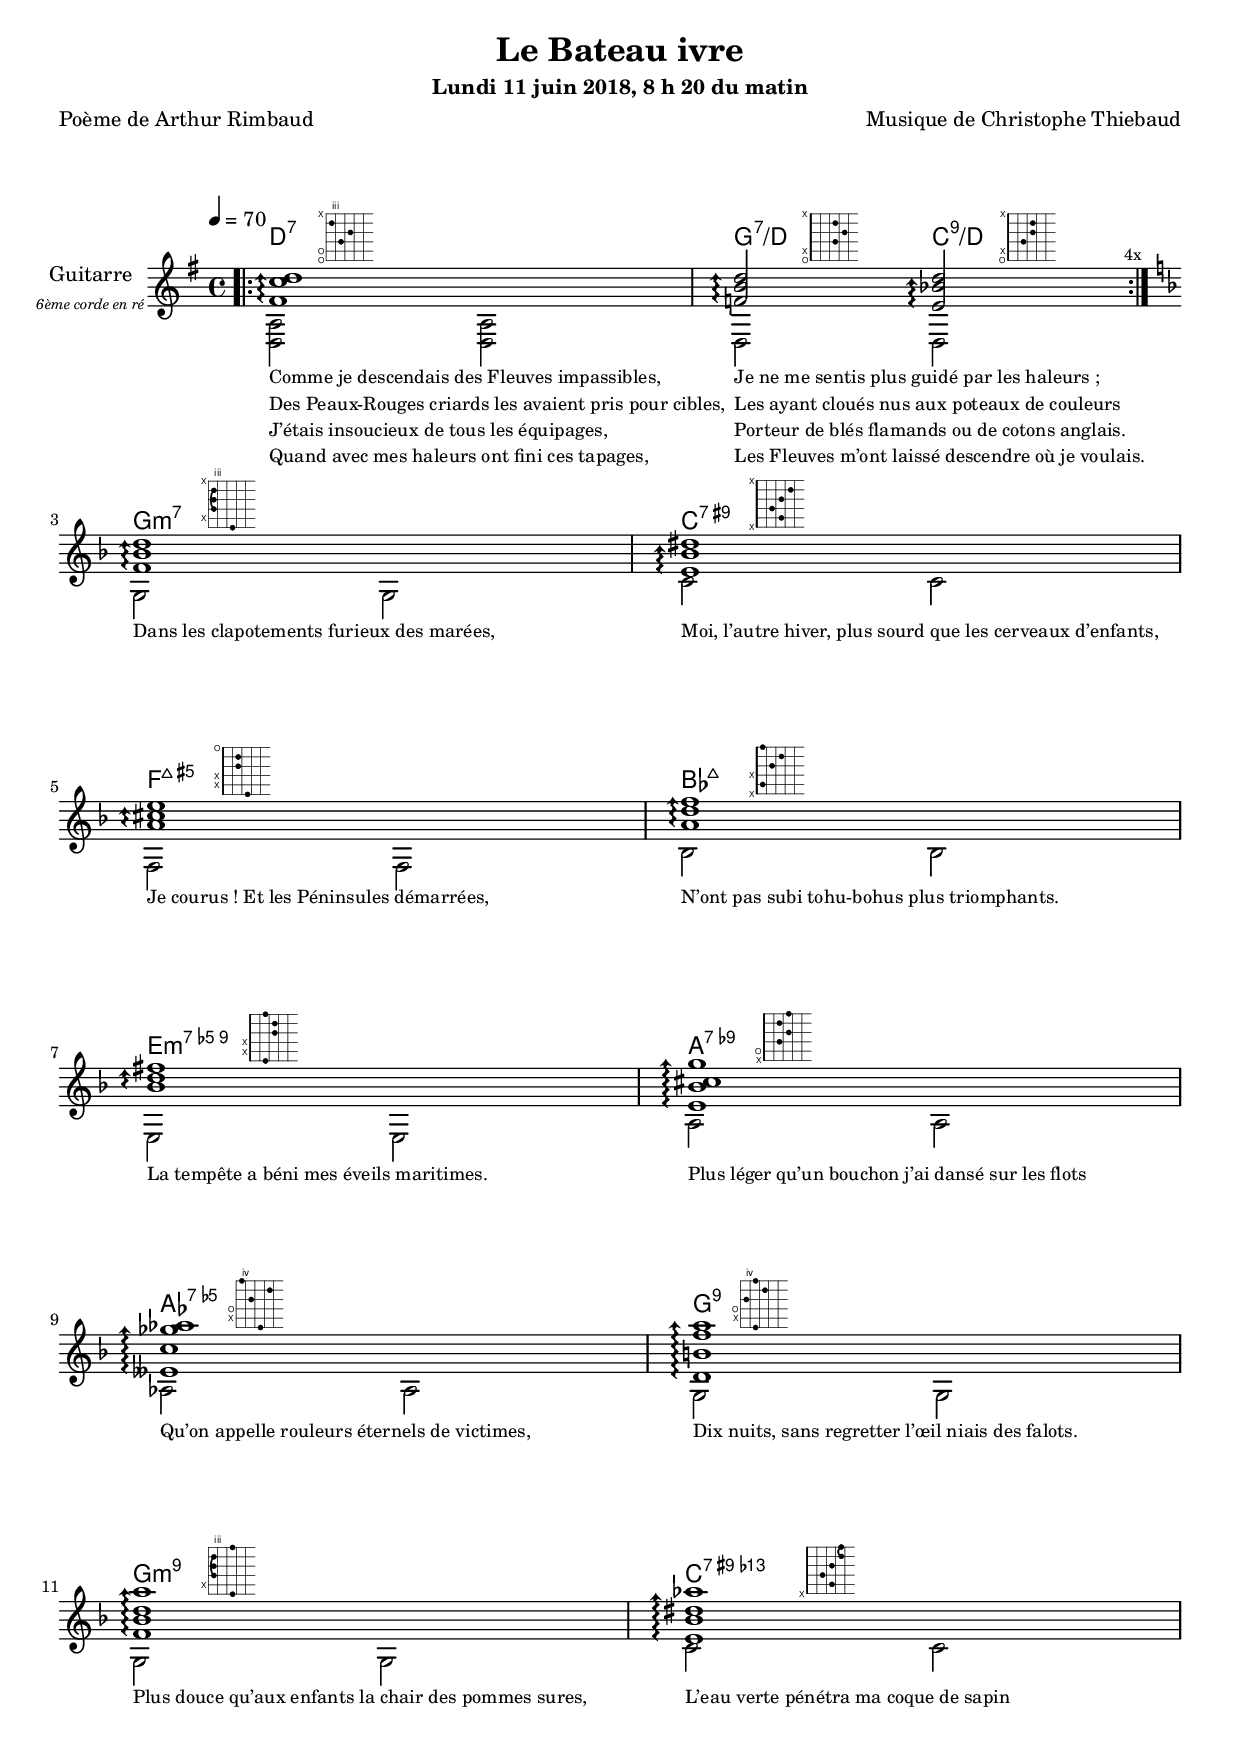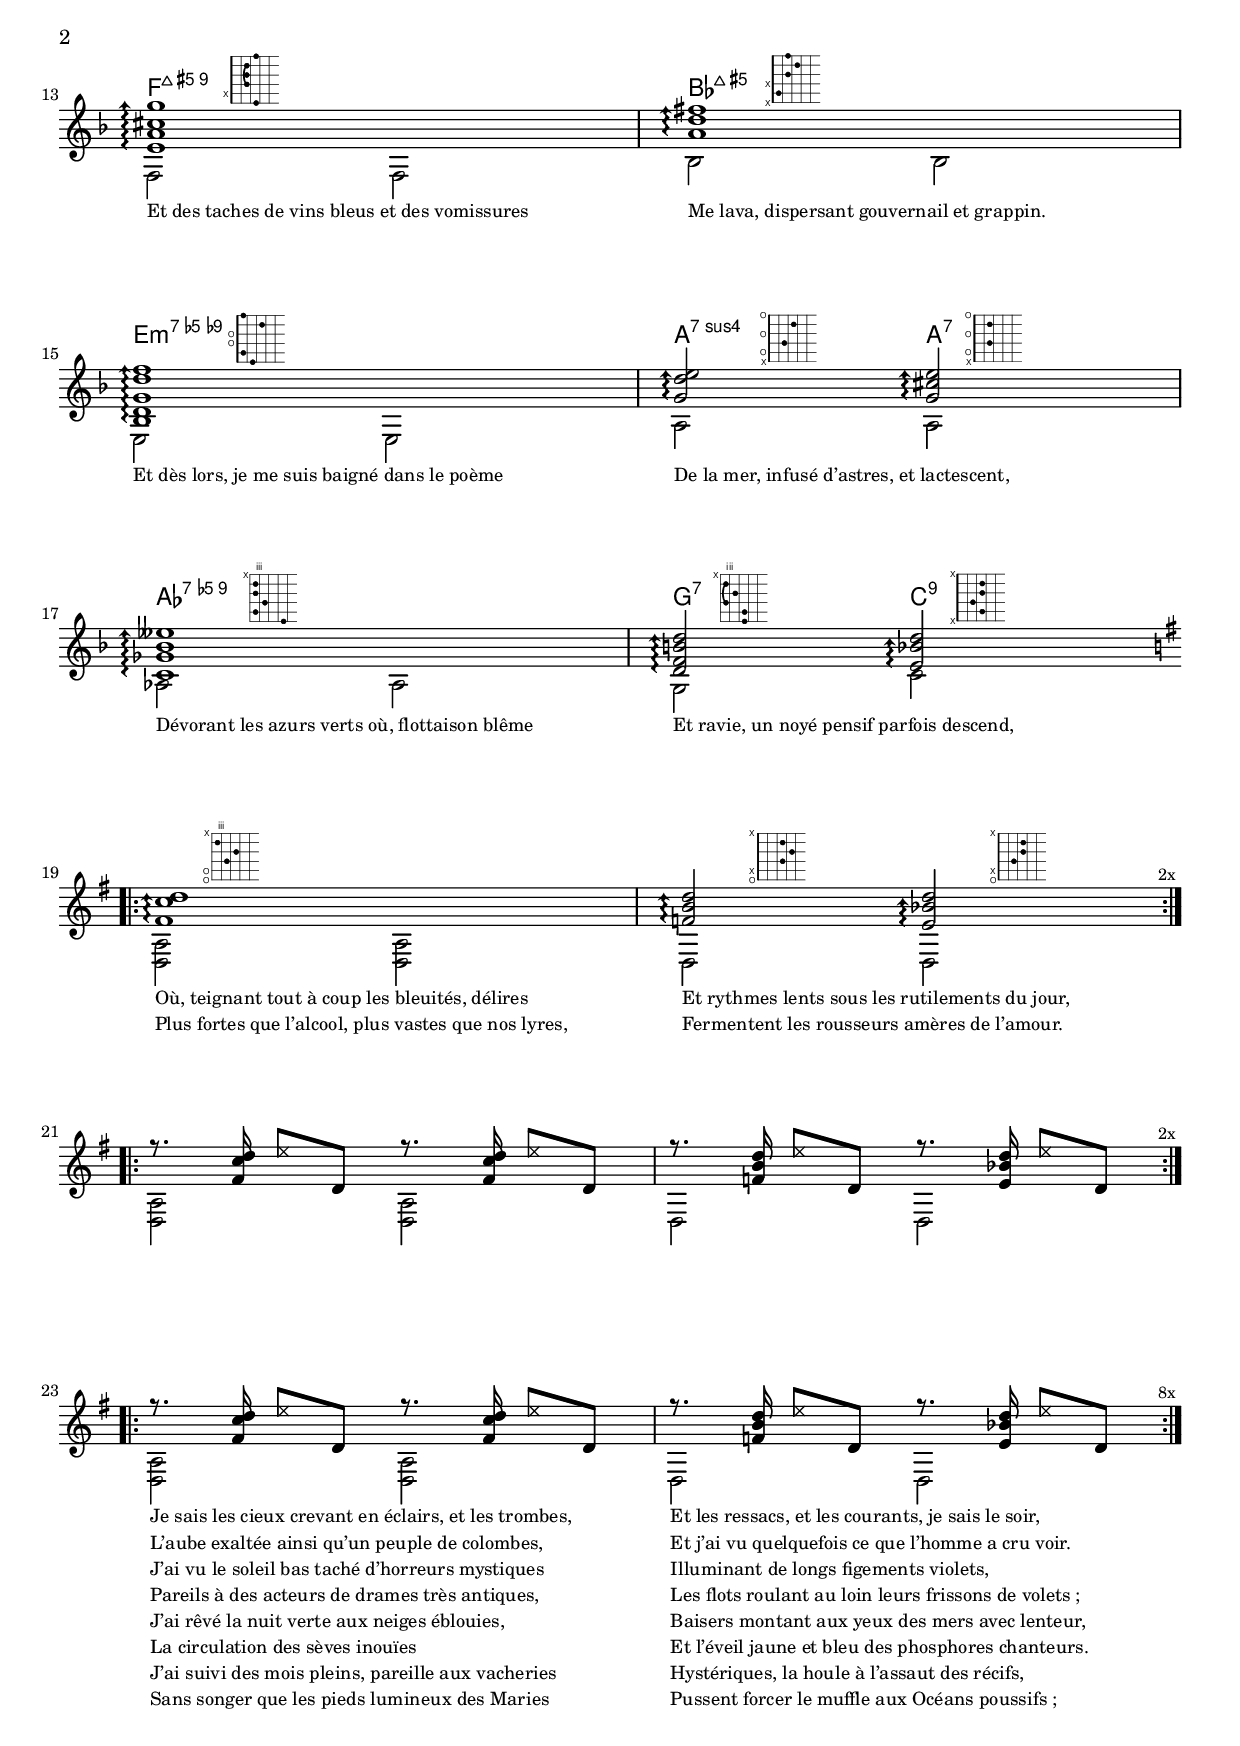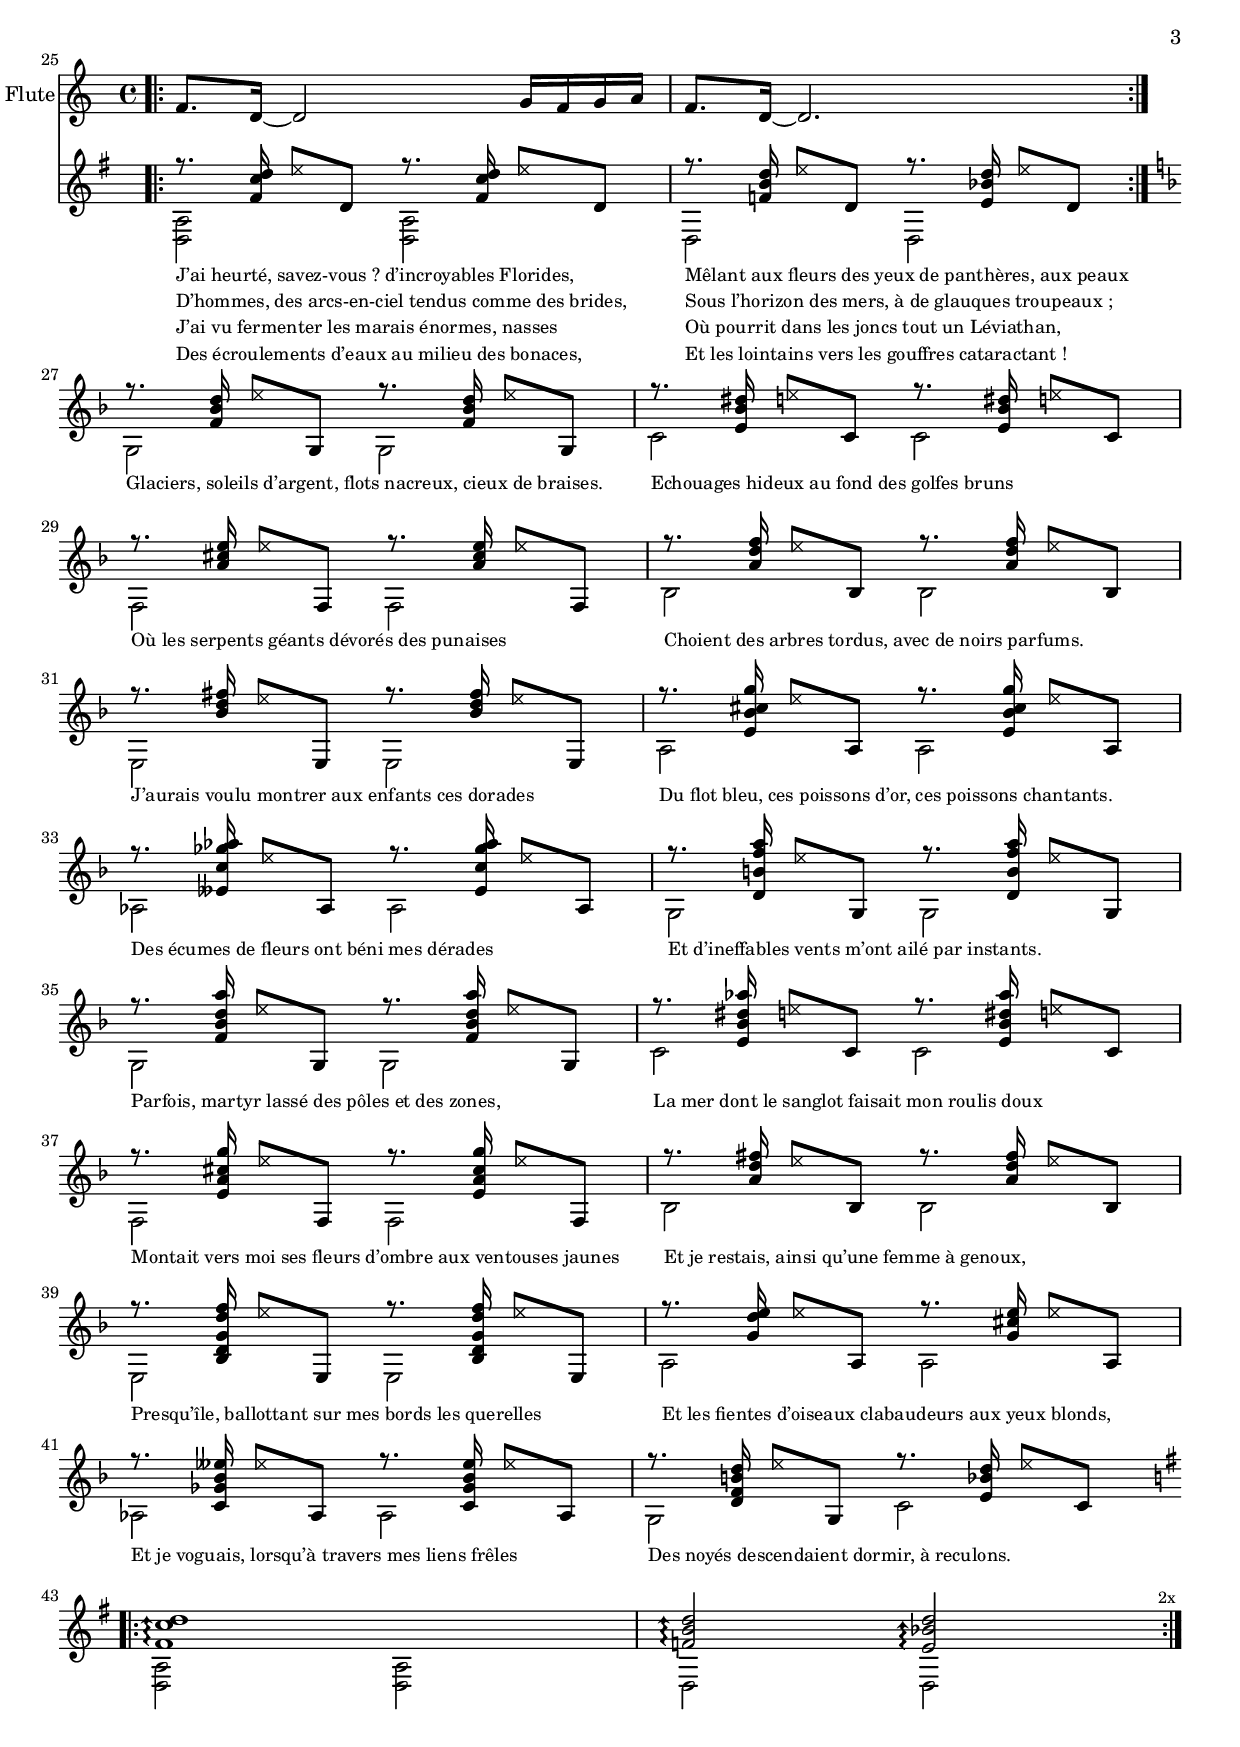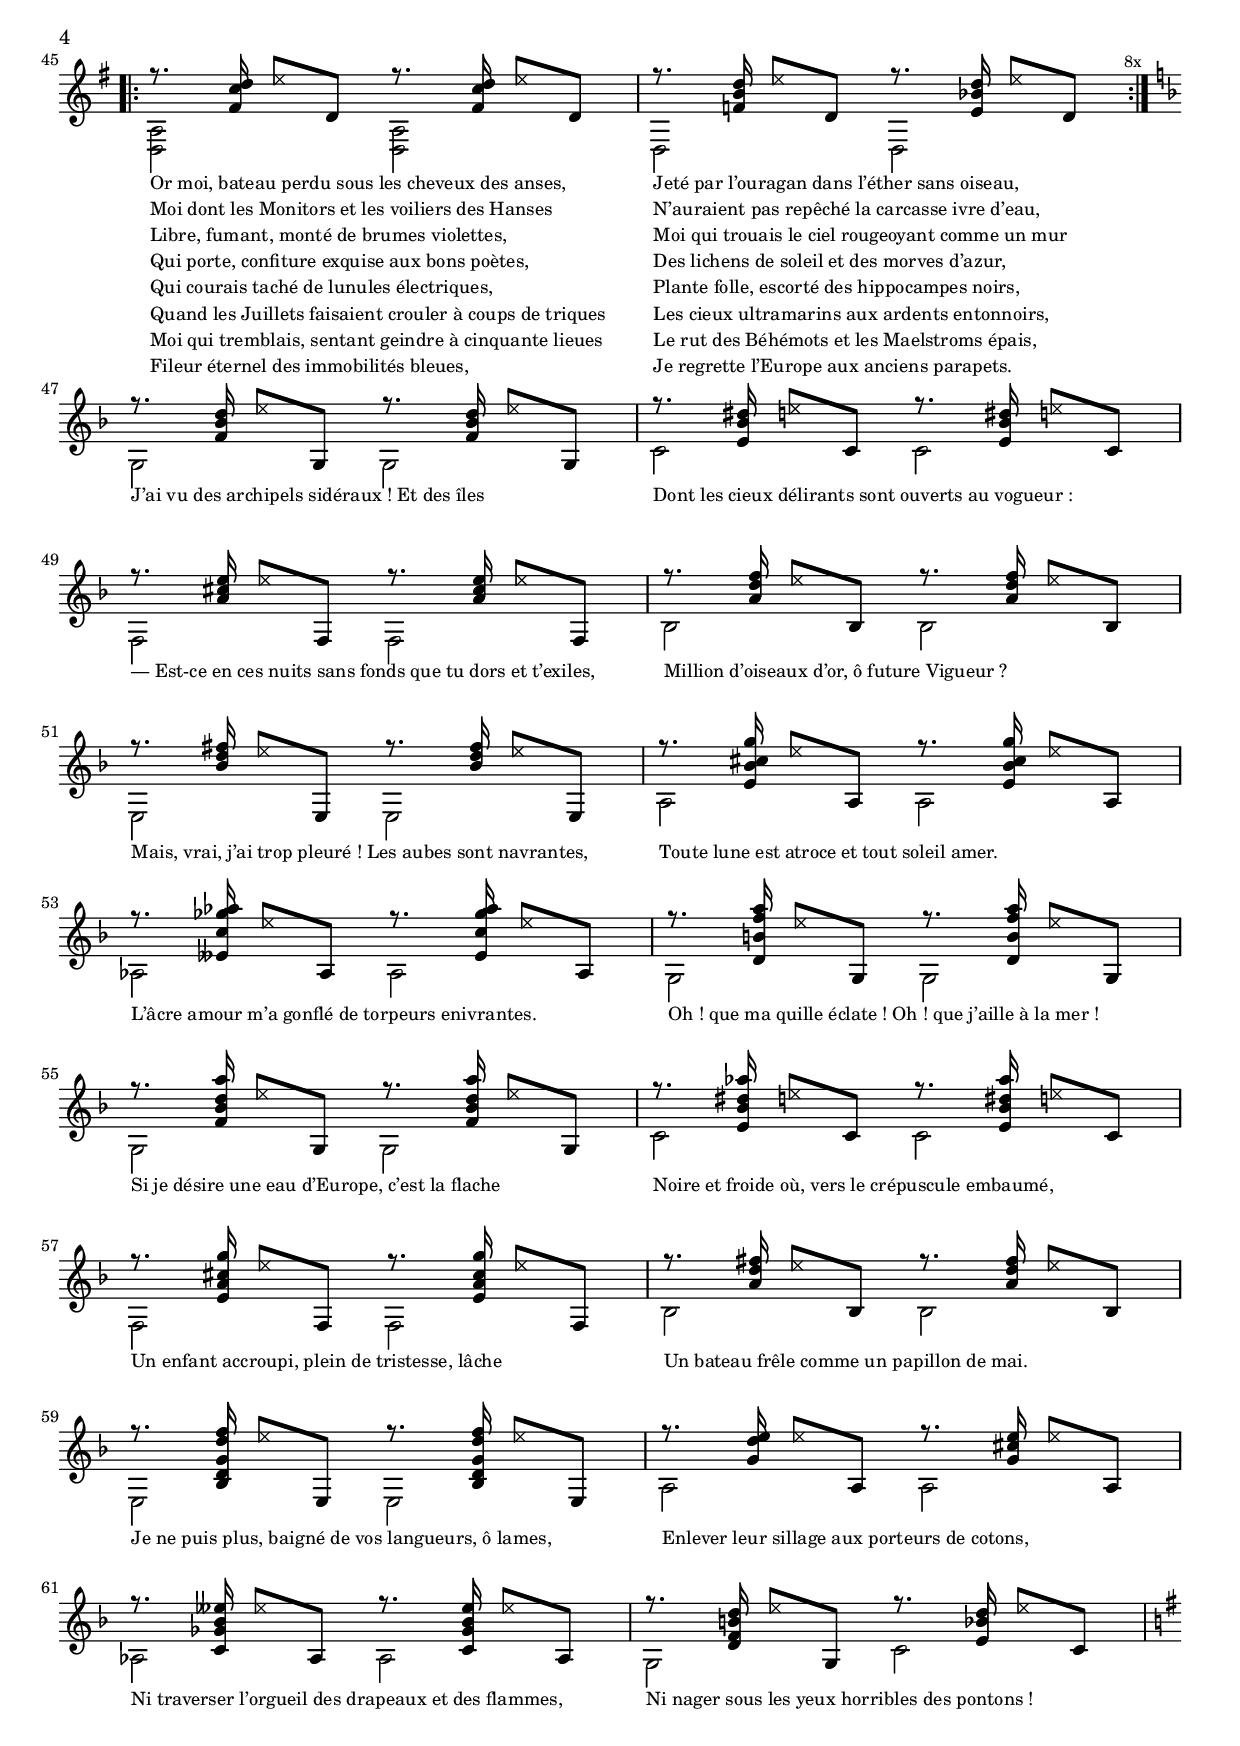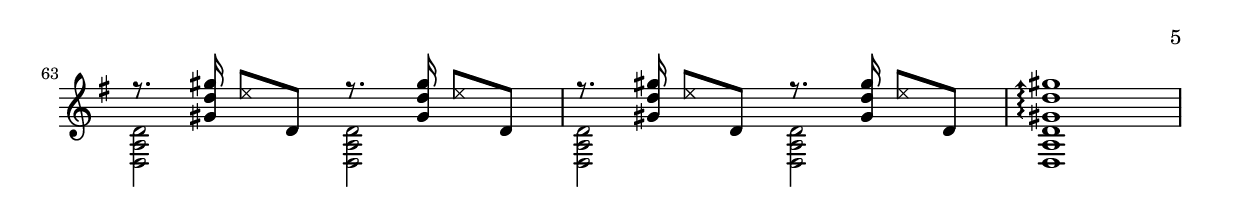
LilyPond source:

\version "2.22"

#(set-global-staff-size 18)

%{
\paper {
  page-count = #3
}
%}

textOne = \lyricmode {
  "Comme je descendais des Fleuves impassibles, " " "
  "Je ne me sentis plus guidé par les haleurs ; " " "
} textOneAndAHalf = \lyricmode {
  "Des Peaux-Rouges criards les avaient pris pour cibles, " " "
  "Les ayant cloués nus aux poteaux de couleurs " " "
} textTwo = \lyricmode {
  "J’étais insoucieux de tous les équipages, " " "
  "Porteur de blés flamands ou de cotons anglais. " " "
} textTwoAndAHalf = \lyricmode {
  "Quand avec mes haleurs ont fini ces tapages, " " "
  "Les Fleuves m’ont laissé descendre où je voulais. " " "
}

textThreeFourFiveSix = \lyricmode {
  "Dans les clapotements furieux des marées," " "
  "Moi, l’autre hiver, plus sourd que les cerveaux d’enfants," " "
  "Je courus ! Et les Péninsules démarrées," " "
  "N’ont pas subi tohu-bohus plus triomphants." " "

  "La tempête a béni mes éveils maritimes." " "
  "Plus léger qu’un bouchon j’ai dansé sur les flots" " "
  "Qu’on appelle rouleurs éternels de victimes," " "
  "Dix nuits, sans regretter l’œil niais des falots." " "

  "Plus douce qu’aux enfants la chair des pommes sures," " "
  "L’eau verte pénétra ma coque de sapin" " "
  "Et des taches de vins bleus et des vomissures" " "
  "Me lava, dispersant gouvernail et grappin." " "

  "Et dès lors, je me suis baigné dans le poème" " "
  "De la mer, infusé d’astres, et lactescent," " "
  "Dévorant les azurs verts où, flottaison blême" " "
  "Et ravie, un noyé pensif parfois descend," " "
}

textSeven=  \lyricmode {
  "Où, teignant tout à coup les bleuités, délires" " "
  "Et rythmes lents sous les rutilements du jour," " "
} textSevenAndAHalf =  \lyricmode {
  "Plus fortes que l’alcool, plus vastes que nos lyres," " "
  "Fermentent les rousseurs amères de l’amour." " "
}

textSilent =  \lyricmode {
  % https://www.compart.com/fr/unicode/U+00A0
  " " " " 
  " " " " 
}

textHeight =  \lyricmode {
  "Je sais les cieux crevant en éclairs, et les trombes," " "
  "Et les ressacs, et les courants, je sais le soir," " "
} textHeightndAHalf = \lyricmode {
  "L’aube exaltée ainsi qu’un peuple de colombes," " "
  "Et j’ai vu quelquefois ce que l’homme a cru voir." " "
} textNine = \lyricmode {
  "J’ai vu le soleil bas taché d’horreurs mystiques" " "
  "Illuminant de longs figements violets," " "
} textNineAndAHalf = \lyricmode {
  "Pareils à des acteurs de drames très antiques," " "
  "Les flots roulant au loin leurs frissons de volets ;" " "
} textTen = \lyricmode {
  "J’ai rêvé la nuit verte aux neiges éblouies," " "
  "Baisers montant aux yeux des mers avec lenteur," " "
} textTenAndAHalf = \lyricmode {
  "La circulation des sèves inouïes" " "
  "Et l’éveil jaune et bleu des phosphores chanteurs." " "
} textEleven = \lyricmode {
  "J’ai suivi des mois pleins, pareille aux vacheries" " "
  "Hystériques, la houle à l’assaut des récifs," " "
} textElevenAndAHalf = \lyricmode {
  "Sans songer que les pieds lumineux des Maries" " "
  "Pussent forcer le muffle aux Océans poussifs ;" " "
} textTwelve = \lyricmode {
  "J’ai heurté, savez-vous ? d’incroyables Florides," " "
  "Mêlant aux fleurs des yeux de panthères, aux peaux" " "
} textTwelveAndAHalf = \lyricmode {
  "D’hommes, des arcs-en-ciel tendus comme des brides," " "
  "Sous l’horizon des mers, à de glauques troupeaux ;" " "
} textThirteen = \lyricmode {
  "J’ai vu fermenter les marais énormes, nasses" " "
  "Où pourrit dans les joncs tout un Léviathan," " "
} textThirteenAndAHalf = \lyricmode {
  "Des écroulements d’eaux au milieu des bonaces," " "
  "Et les lointains vers les gouffres cataractant !" " "
}

textFourteenFifteenSixteenSeventeen = \lyricmode {
  "Glaciers, soleils d’argent, flots nacreux, cieux de braises." " "
  "Echouages hideux au fond des golfes bruns" " "
  "Où les serpents géants dévorés des punaises" " "
  "Choient des arbres tordus, avec de noirs parfums." " "

  "J’aurais voulu montrer aux enfants ces dorades" " "
  "Du flot bleu, ces poissons d’or, ces poissons chantants." " "
  "Des écumes de fleurs ont béni mes dérades" " "
  "Et d’ineffables vents m’ont ailé par instants." " "

  "Parfois, martyr lassé des pôles et des zones," " "
  "La mer dont le sanglot faisait mon roulis doux" " "
  "Montait vers moi ses fleurs d’ombre aux ventouses jaunes" " "
  "Et je restais, ainsi qu’une femme à genoux," " "

  "Presqu’île, ballottant sur mes bords les querelles" " "
  "Et les fientes d’oiseaux clabaudeurs aux yeux blonds," " "
  "Et je voguais, lorsqu’à travers mes liens frêles" " "
  "Des noyés descendaient dormir, à reculons." " "
}

textEighteen = \lyricmode {
  "Or moi, bateau perdu sous les cheveux des anses," " "
  "Jeté par l’ouragan dans l’éther sans oiseau," " "
} textEighteenAndAHalf = \lyricmode {
  "Moi dont les Monitors et les voiliers des Hanses" " "
  "N’auraient pas repêché la carcasse ivre d’eau," " "
} textNineteen = \lyricmode {
  "Libre, fumant, monté de brumes violettes," " "
  "Moi qui trouais le ciel rougeoyant comme un mur" " "
} textNineteenAndAHalf = \lyricmode {
  "Qui porte, confiture exquise aux bons poètes," " "
  "Des lichens de soleil et des morves d’azur," " "
} textTwenty = \lyricmode {
  "Qui courais taché de lunules électriques," " "
  "Plante folle, escorté des hippocampes noirs," " "
} textTwentyAndAHalf = \lyricmode {
  "Quand les Juillets faisaient crouler à coups de triques" " "
  "Les cieux ultramarins aux ardents entonnoirs," " "
} textTwentyOne = \lyricmode {
  "Moi qui tremblais, sentant geindre à cinquante lieues" " "
  "Le rut des Béhémots et les Maelstroms épais," " "
} textTwentyOneAndAHalf = \lyricmode {
  "Fileur éternel des immobilités bleues," " "
  "Je regrette l’Europe aux anciens parapets." " "
}

textTwentyTwoTwentyThreeTwentyFourTwentyFive = \lyricmode {
  "J’ai vu des archipels sidéraux ! Et des îles" " "
  "Dont les cieux délirants sont ouverts au vogueur :" " "
  "— Est-ce en ces nuits sans fonds que tu dors et t’exiles," " "
  "Million d’oiseaux d’or, ô future Vigueur ?" " "

  "Mais, vrai, j’ai trop pleuré ! Les aubes sont navrantes," " "
  "Toute lune est atroce et tout soleil amer." " "
  "L’âcre amour m’a gonflé de torpeurs enivrantes." " "
  "Oh ! que ma quille éclate ! Oh ! que j’aille à la mer !" " "

  "Si je désire une eau d’Europe, c’est la flache" " "
  "Noire et froide où, vers le crépuscule embaumé," " "
  "Un enfant accroupi, plein de tristesse, lâche" " "
  "Un bateau frêle comme un papillon de mai." " "

  "Je ne puis plus, baigné de vos langueurs, ô lames," " "
  "Enlever leur sillage aux porteurs de cotons," " "
  "Ni traverser l’orgueil des drapeaux et des flammes," " "
  "Ni nager sous les yeux horribles des pontons !" " "
}

reSept                      = \markup \override #'(fret-diagram-details . ((orientation . landscape))) {\hspace #7 {\fret-diagram-terse "o;o;4;5;3;x;"}}
solSeptReBasse              = \markup \override #'(fret-diagram-details . ((orientation . landscape))) {\hspace #9 {\fret-diagram-terse "o;x;3;4;3;x;"}}
doNeufReBasse               = \markup \override #'(fret-diagram-details . ((orientation . landscape))) {\hspace #9 {\fret-diagram-terse "o;x;2;3;3;x;"}}

solMineurSept               = \markup \override #'(fret-diagram-details . ((orientation . landscape))) {\hspace #9 {\fret-diagram-terse "5;x;3-(;3;3-);x;"}}
doSeptNeufDieze             = \markup \override #'(fret-diagram-details . ((orientation . landscape))) {\hspace #9 {\fret-diagram-terse "x;3;2;3;4;x;"}}
faQuinteAugm                = \markup \override #'(fret-diagram-details . ((orientation . landscape))) {\hspace #9 {\fret-diagram-terse "3;x;x;2;2;o;"}}
siSeptMaj                   = \markup \override #'(fret-diagram-details . ((orientation . landscape))) {\hspace #9 {\fret-diagram-terse "x;1;x;2;3;1;"}}
miMinSeptQuinteDimNeufDieze = \markup \override #'(fret-diagram-details . ((orientation . landscape))) {\hspace #12 {\fret-diagram-terse "2;x;x;3;3;2;"}}
laSeptNeufBemol             = \markup \override #'(fret-diagram-details . ((orientation . landscape))) {\hspace #9 {\fret-diagram-terse "x;o;2;3;2;3;"}}
laBemolSeptQuinteDim        = \markup \override #'(fret-diagram-details . ((orientation . landscape))) {\hspace #9 {\fret-diagram-terse "6;x;o;5;7;4;"}}
solNeuf                     = \markup \override #'(fret-diagram-details . ((orientation . landscape))) {\hspace #6 {\fret-diagram-terse "5;x;o;4;6;5;"}}

solMinNeuf                  = \markup \override #'(fret-diagram-details . ((orientation . landscape))) {\hspace #9 {\fret-diagram-terse "5;x;3-(;3;3-);5;"}}
doSeptNeufDiezeQuinteAugm   = \markup \override #'(fret-diagram-details . ((orientation . landscape))) {\hspace #14 {\fret-diagram-terse "x;3;2;3;4-(;4-);"}}
faQuinteAugmBis             = \markup \override #'(fret-diagram-details . ((orientation . landscape))) {\hspace #10 {\fret-diagram-terse "3;x;2-(;2;2-);3;"}}
siSeptMajQuinteAugm         = \markup \override #'(fret-diagram-details . ((orientation . landscape))) {\hspace #10 {\fret-diagram-terse "x;1;x;2;3;2;"}}
miMinSeptQuinteDimNeufBemol = \markup \override #'(fret-diagram-details . ((orientation . landscape))) {\hspace #12 {\fret-diagram-terse "2;1;o;o;3;1;"}}
laSeptSusQuatre             = \markup \override #'(fret-diagram-details . ((orientation . landscape))) {\hspace #11 {\fret-diagram-terse "x;o;2;o;3;o;"}}
laSept                      = \markup \override #'(fret-diagram-details . ((orientation . landscape))) {\hspace #6 {\fret-diagram-terse "x;o;2;o;2;o;"}}
laBemolSeptQuinteDimNeuf    = \markup \override #'(fret-diagram-details . ((orientation . landscape))) {\hspace #11 {\fret-diagram-terse "6;3;4;3;3;x;"}}
solSept                     = \markup \override #'(fret-diagram-details . ((orientation . landscape))) {\hspace #6 {\fret-diagram-terse "5;5;3-(;4;3-);x;"}}
doNeuf                      = \markup \override #'(fret-diagram-details . ((orientation . landscape))) {\hspace #6 {\fret-diagram-terse "x;3;2;3;3;x;"}}

tabTablePath = 
    \markup
    \with-dimensions #'(0 . 0) #'(-4.3 . 2)
    \path #0.1 
          #'((moveto    0.05   0.00)
             (lineto    1.05   1.00)
             (moveto    1.05   0.00)
             (lineto    0.05   1.00))
          
tabTable = \once \override NoteHead.stencil = 
    #(lambda (grob) (grob-interpret-markup grob tabTablePath))

couplet = {
  \arpeggioArrowUp
  <fis' c'' d''>1\arpeggio
  <f' b' d''>2\arpeggio <e' bes' d''>2\arpeggio
}
coupletBasse = {
  <d a>2^\reSept <d a>
  d^\solSeptReBasse d^\doNeufReBasse
}
coupletBasseSimple = {
  <d a>2  <d a>
  d  d 
}

qweOne = #(define-music-function
     (mus bas)
     (string-or-music? string-or-music? )
   #{
     r8. #mus \tabTable d''8 #bas r8. #mus \tabTable d''8 #bas
   #})
qweTwo= #(define-music-function
     (mus1 bas1 mus2 bas2 )
     (string-or-music? string-or-music? string-or-music? string-or-music?)
   #{
     r8. #mus1 \tabTable d''8 #bas1 r8. #mus2 \tabTable d''8 #bas2
   #})

coupletRythme = {
  \qweOne { <fis' c'' d''>16 } { d'8 }
  \qweTwo { <f'   b'  d''>16 } { d'8 } { <e' bes' d''>16 } { d'8 }
}

refrain = {
  <f' bes' d''>1\arpeggio
  <e' bes' dis''>1\arpeggio
  <a' cis'' e''>1\arpeggio
  <a' d'' f''>1\arpeggio
  <bes' d'' fis''>1\arpeggio
  <e' bes' cis'' g''>1\arpeggio
  <eeses' c'' ges'' aes''>1\arpeggio
  <d' b' f'' a''>1\arpeggio

  <f' bes' d'' a''>1\arpeggio
  <e' bes' dis'' aes''>1\arpeggio
  <e' a' cis'' g'' >1\arpeggio
  <a' d'' fis''>1\arpeggio
  <bes d' g' d'' f''>1\arpeggio
  <g' d'' e''>2\arpeggio  <g' cis'' e''>2\arpeggio
  <c' ges' bes' eeses'' >1\arpeggio
  <d' f' b' d'' >2\arpeggio <e' bes' d'' >2\arpeggio
}
refrainRythme =  {
  \qweOne { <f' bes' d''>16 }  { g8 }
  \qweOne { <e' bes' dis''>16 }  { c'8 }
  \qweOne { <a' cis'' e''>16 }  { f8 }
  \qweOne { <a' d'' f''>16 }  { bes8 }
  \qweOne { <bes' d'' fis''>16 }  { e8 }
  \qweOne { <e' bes' cis'' g''>16 }  { a8 }
  \qweOne { <eeses' c'' ges'' aes''>16 }  { aes8 }
  \qweOne { <d' b' f'' a''>16 }  { g8 }

  \qweOne { <f' bes' d'' a''>16 }  { g8 }
  \qweOne { <e' bes' dis'' aes''>16 }  { c'8 }
  \qweOne { <e' a' cis'' g'' >16 }  { f8 }
  \qweOne { <a' d'' fis''>16 }  { bes8 }
  \qweOne { <bes d' g' d'' f''>16 }  { e8 }
  \qweTwo { <g' d'' e''>16  }  { a8 } {<g' cis'' e''>16 }  { a8 }
  \qweOne { <c' ges' bes' eeses'' >16 }  { aes8 }
  \qweTwo { <d' f' b' d'' >16 }  { g8 } {<e' bes' d'' >16 } { c'8 }
}

refrainBasse = \relative g {
  g2^\solMineurSept g
  c^\doSeptNeufDieze c
  f,^\faQuinteAugm f
  bes^\siSeptMaj bes
  e,^\miMinSeptQuinteDimNeufDieze e
  a^\laSeptNeufBemol a
  aes^\laBemolSeptQuinteDim aes
  g^\solNeuf g

  g^\solMinNeuf g
  c^\doSeptNeufDiezeQuinteAugm c
  f,^\faQuinteAugmBis f
  bes^\siSeptMajQuinteAugm bes
  e,^\miMinSeptQuinteDimNeufBemol e
  a^\laSeptSusQuatre a^\laSept
  aes^\laBemolSeptQuinteDimNeuf aes
  g^\solSept c^\doNeuf
}
refrainBasseSimple = \relative g {
  g2    g
  c     c
  f,    f
  bes   bes
  e,  e
  a  a
  aes  aes
  g  g

  g  g
  c  c
  f,  f
  bes  bes
  e,  e
  a  a 
  aes  aes
  g  c 
}

codaRythme = {
  \qweOne { <gis' d'' gis''>16 } { d'8 }
  \qweOne { <gis' d'' gis''>16 } { d'8 }
  <gis' d'' gis''>1\arpeggio
}

codaBasse = {
  \repeat unfold 4 <d a d'>2 
  <d a d'>1
}


\header
{
  title = "Le Bateau ivre"
  subtitle = \markup { \abs-fontsize #10 "Lundi 11 juin 2018, 8 h 20 du matin"}
  poet = "Poème de Arthur Rimbaud"
  composer = "Musique de Christophe Thiebaud"
}

\markup {
  \vspace #1
}

\score {

<<
  \new ChordNames {
    \chordmode { 
      d1:7 
      g2:7/d c:9/d

      g1:m7
      c:7.9+
      f:7+.5+
      bes:7+
      e:m7.5-.9
      a:7.9-
      aes:7.5-
      g:7.9
      
      g:m7.9
      c:7.9+.13-
      f:7+.5+.9
      bes:7+.5+
      e:m7.5-.9-
      a2:7sus4 a:7
      aes1:7.5-.9
      g2:7 c:9
    } 
  }

  \new Staff = "main" {
    \set Staff.instrumentName = \markup \center-column {
        "Guitarre"
        { \abs-fontsize #7 \italic "6ème corde en ré" }
    }
    \set Staff.midiInstrument = "acoustic guitar (nylon)"

    <<
      \tempo 4 = 70
      %{
      %}
      \new Voice = "one" {
        \voiceOne
        \repeat volta 4 \couplet 
        \refrain
        \repeat volta 2 \couplet
        \repeat volta 2 \coupletRythme
        \repeat volta 8 \coupletRythme
        \repeat volta 4 \coupletRythme
        \refrainRythme
        \repeat volta 2 \couplet
        \repeat volta 8 \coupletRythme
        \refrainRythme
        \codaRythme
      }
      \new Voice = "two" {
        \voiceTwo
        \override Score.RehearsalMark.break-visibility = #end-of-line-visible
        \override Score.RehearsalMark.self-alignment-X = #RIGHT
        \key g \major
        \bar ".|:" 
        \repeat volta 4 \coupletBasse 
        \mark \markup {\tiny  "4x"} 
        \break
        
        \key d \minor
        \refrainBasse
        \break
        
        \key g \major
        \bar ".|:" 
        \repeat volta 2 \coupletBasse
        \mark \markup { \tiny  "2x"} 
        \break
        
        \bar ":|.|:" 
        \repeat volta 2 \coupletBasseSimple
        \mark \markup { \tiny  "2x"} 
        \break
        
        \bar ":|.|:" 
        \repeat volta 8 \coupletBasseSimple
        \mark \markup { \tiny  "8x"} 
        \break
        <<
           \new Staff  \with {
    instrumentName = "Flute"
    shortInstrumentName = "Flute"
    alignAboveContext = #"main"
  } \relative d' {f8. d16~ d2 g16 f g a | f8. d16~ d2. | }
          {
          \bar ":|.|:" 
          \repeat volta 4 \coupletBasseSimple
          % \mark \markup { \tiny  "4x"} 
          \break
          }
        >>
        \key d \minor
        \refrainBasseSimple
        \break
        
        \key g \major
        \bar ".|:" 
        \repeat volta 2 \coupletBasseSimple
        \mark \markup { \tiny  "2x"} 
        \break
        
        \bar ":|.|:" 
        \repeat volta 8 \coupletBasseSimple
        \mark \markup { \tiny  "8x"} 
        \break
        
        \key d \minor
        \refrainBasseSimple
        \break
        
        \key g \major
        \codaBasse
      }
      \new Lyrics \lyricsto "two" {
        <<
          \textOne
          \new Lyrics {
            \set associatedVoice = "two"
            \textOneAndAHalf
          }
          \new Lyrics {
            \set associatedVoice = "two"
            \textTwo
          }
          \new Lyrics {
            \set associatedVoice = "two"
            \textTwoAndAHalf
          }
        >>
        \textThreeFourFiveSix
        <<
          \textSeven

          \new Lyrics {
            \set associatedVoice = "two"
            \textSevenAndAHalf
          }
        >>
        \textSilent
        <<
          \textHeight

          \new Lyrics {
            \set associatedVoice = "two"
            \textHeightndAHalf
          }
          \new Lyrics {
            \set associatedVoice = "two"
            \textNine
          }
          \new Lyrics {
            \set associatedVoice = "two"
            \textNineAndAHalf
          }
          \new Lyrics {
            \set associatedVoice = "two"
            \textTen
          }
          \new Lyrics {
            \set associatedVoice = "two"
            \textTenAndAHalf
          }
          \new Lyrics {
            \set associatedVoice = "two"
            \textEleven
          }
          \new Lyrics {
            \set associatedVoice = "two"
            \textElevenAndAHalf
          }
        >>
        <<
          \textTwelve

          \new Lyrics {
            \set associatedVoice = "two"
            \textTwelveAndAHalf
          }
          \new Lyrics {
            \set associatedVoice = "two"
            \textThirteen
          }
          \new Lyrics {
            \set associatedVoice = "two"
            \textThirteenAndAHalf
          }
        >>
        \textFourteenFifteenSixteenSeventeen
        \textSilent
        <<
          \textEighteen

          \new Lyrics {
            \set associatedVoice = "two"
            \textEighteenAndAHalf
          }
          \new Lyrics {
            \set associatedVoice = "two"
            \textNineteen
          }
          \new Lyrics {
            \set associatedVoice = "two"
            \textNineteenAndAHalf
          }
          \new Lyrics {
            \set associatedVoice = "two"
            \textTwenty
          }
          \new Lyrics {
            \set associatedVoice = "two"
            \textTwentyAndAHalf
          }
          \new Lyrics {
            \set associatedVoice = "two"
            \textTwentyOne
          }
          \new Lyrics {
            \set associatedVoice = "two"
            \textTwentyOneAndAHalf
          }
        >>
        \textTwentyTwoTwentyThreeTwentyFourTwentyFive
      }

    >>

  }
  >>
  \layout {
    \clef treble
    \time 4/4
    \override LyricText.self-alignment-X = #LEFT
    \override Lyrics.LyricText.font-size = #-1
  
  }
}

